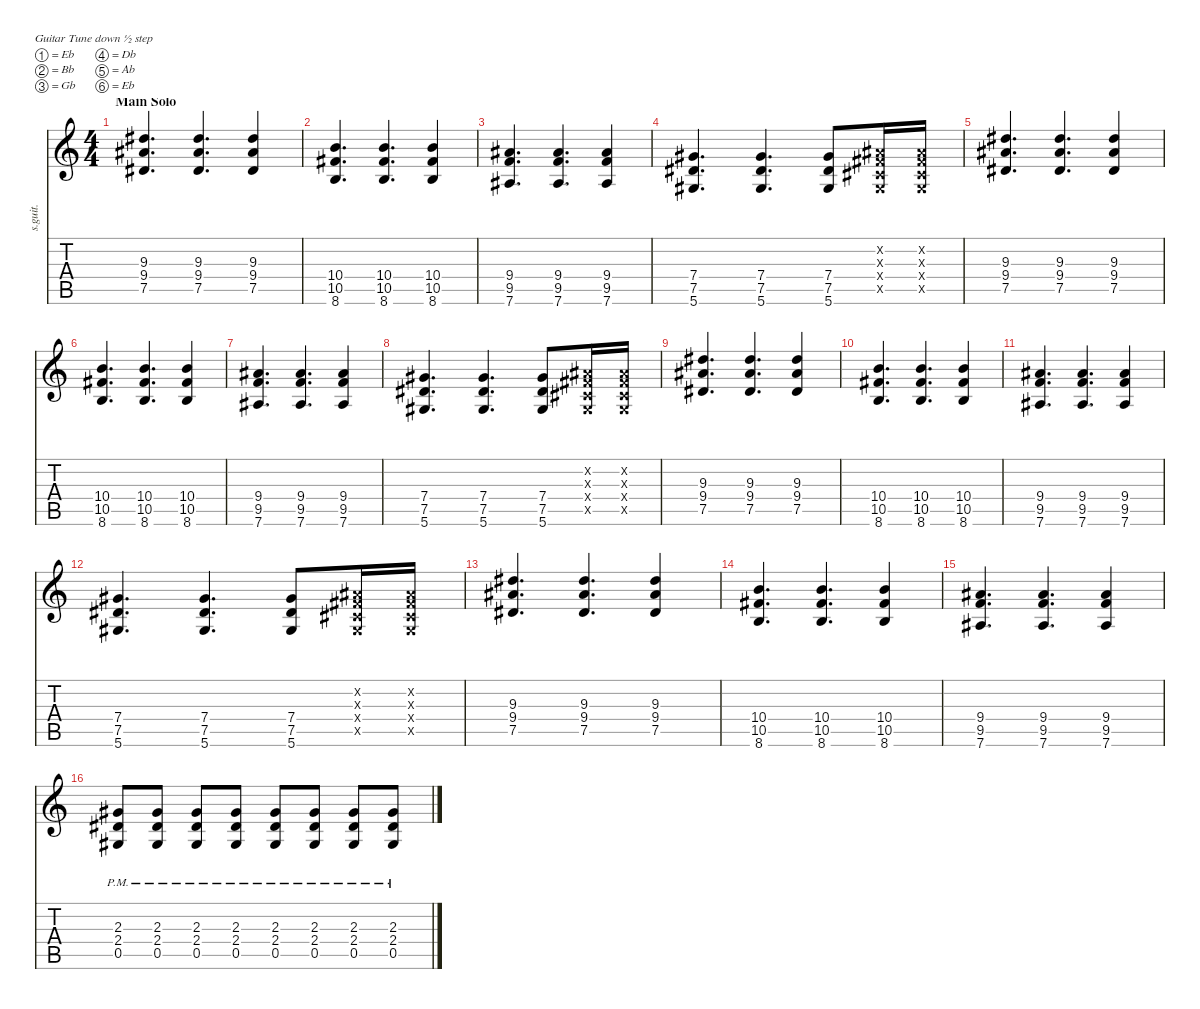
\defaultSystemsLayout 4
\hideDynamics
\bracketExtendMode nobrackets
\track ("Izzy Stradlin - Rhythm" "s.guit.") {instrument distortionguitar}
\staff {score tabs}
\tuning (Eb4 Bb3 Gb3 Db3 Ab2 Eb2)
\ts (4 4)
\section ("" "Main Solo")
\tempo (125 hide)
\clef g2
\ks c
(9.3{acc #} 9.4{acc #} 7.5{acc #}).4{d lyrics (0 "") lyrics (1 "") lyrics (2 "") lyrics (3 "") lyrics (4 "") dy f} (9.3{acc #} 9.4{acc #} 7.5{acc #}).4{d lyrics (0 "") lyrics (1 "") lyrics (2 "") lyrics (3 "") lyrics (4 "")} (9.3{acc #} 9.4{acc #} 7.5{acc #}).4{lyrics (0 "") lyrics (1 "") lyrics (2 "") lyrics (3 "") lyrics (4 "")} |
(10.4 10.5{acc #} 8.6).4{d lyrics (0 "") lyrics (1 "") lyrics (2 "") lyrics (3 "") lyrics (4 "")} (10.4 10.5{acc #} 8.6).4{d lyrics (0 "") lyrics (1 "") lyrics (2 "") lyrics (3 "") lyrics (4 "")} (10.4 10.5{acc #} 8.6).4{lyrics (0 "") lyrics (1 "") lyrics (2 "") lyrics (3 "") lyrics (4 "")} |
(9.4{acc #} 9.5 7.6{acc #}).4{d lyrics (0 "") lyrics (1 "") lyrics (2 "") lyrics (3 "") lyrics (4 "")} (9.4{acc #} 9.5 7.6{acc #}).4{d lyrics (0 "") lyrics (1 "") lyrics (2 "") lyrics (3 "") lyrics (4 "")} (9.4{acc #} 9.5 7.6{acc #}).4{lyrics (0 "") lyrics (1 "") lyrics (2 "") lyrics (3 "") lyrics (4 "")} |
(7.4{acc #} 7.5{acc #} 5.6{acc #}).4{d lyrics (0 "") lyrics (1 "") lyrics (2 "") lyrics (3 "") lyrics (4 "")} (7.4{acc #} 7.5{acc #} 5.6{acc #}).4{d lyrics (0 "") lyrics (1 "") lyrics (2 "") lyrics (3 "") lyrics (4 "")} (7.4{acc #} 7.5{acc #} 5.6{acc #}).8{lyrics (0 "") lyrics (1 "") lyrics (2 "") lyrics (3 "") lyrics (4 "")} (0.2{x acc #} 0.3{x acc #} 0.4{x acc #} 0.5{x acc #}).16{lyrics (0 "") lyrics (1 "") lyrics (2 "") lyrics (3 "") lyrics (4 "")} (0.2{x acc #} 0.3{x acc #} 0.4{x acc #} 0.5{x acc #}).16{lyrics (0 "") lyrics (1 "") lyrics (2 "") lyrics (3 "") lyrics (4 "")} |
(9.3{acc #} 9.4{acc #} 7.5{acc #}).4{d lyrics (0 "") lyrics (1 "") lyrics (2 "") lyrics (3 "") lyrics (4 "")} (9.3{acc #} 9.4{acc #} 7.5{acc #}).4{d lyrics (0 "") lyrics (1 "") lyrics (2 "") lyrics (3 "") lyrics (4 "")} (9.3{acc #} 9.4{acc #} 7.5{acc #}).4{lyrics (0 "") lyrics (1 "") lyrics (2 "") lyrics (3 "") lyrics (4 "")} |
(10.4 10.5{acc #} 8.6).4{d lyrics (0 "") lyrics (1 "") lyrics (2 "") lyrics (3 "") lyrics (4 "")} (10.4 10.5{acc #} 8.6).4{d lyrics (0 "") lyrics (1 "") lyrics (2 "") lyrics (3 "") lyrics (4 "")} (10.4 10.5{acc #} 8.6).4{lyrics (0 "") lyrics (1 "") lyrics (2 "") lyrics (3 "") lyrics (4 "")} |
(9.4{acc #} 9.5 7.6{acc #}).4{d lyrics (0 "") lyrics (1 "") lyrics (2 "") lyrics (3 "") lyrics (4 "")} (9.4{acc #} 9.5 7.6{acc #}).4{d lyrics (0 "") lyrics (1 "") lyrics (2 "") lyrics (3 "") lyrics (4 "")} (9.4{acc #} 9.5 7.6{acc #}).4{lyrics (0 "") lyrics (1 "") lyrics (2 "") lyrics (3 "") lyrics (4 "")} |
(7.4{acc #} 7.5{acc #} 5.6{acc #}).4{d lyrics (0 "") lyrics (1 "") lyrics (2 "") lyrics (3 "") lyrics (4 "")} (7.4{acc #} 7.5{acc #} 5.6{acc #}).4{d lyrics (0 "") lyrics (1 "") lyrics (2 "") lyrics (3 "") lyrics (4 "")} (7.4{acc #} 7.5{acc #} 5.6{acc #}).8{lyrics (0 "") lyrics (1 "") lyrics (2 "") lyrics (3 "") lyrics (4 "")} (0.2{x acc #} 0.3{x acc #} 0.4{x acc #} 0.5{x acc #}).16{lyrics (0 "") lyrics (1 "") lyrics (2 "") lyrics (3 "") lyrics (4 "")} (0.2{x acc #} 0.3{x acc #} 0.4{x acc #} 0.5{x acc #}).16{lyrics (0 "") lyrics (1 "") lyrics (2 "") lyrics (3 "") lyrics (4 "")} |
(9.3{acc #} 9.4{acc #} 7.5{acc #}).4{d lyrics (0 "") lyrics (1 "") lyrics (2 "") lyrics (3 "") lyrics (4 "")} (9.3{acc #} 9.4{acc #} 7.5{acc #}).4{d lyrics (0 "") lyrics (1 "") lyrics (2 "") lyrics (3 "") lyrics (4 "")} (9.3{acc #} 9.4{acc #} 7.5{acc #}).4{lyrics (0 "") lyrics (1 "") lyrics (2 "") lyrics (3 "") lyrics (4 "")} |
(10.4 10.5{acc #} 8.6).4{d lyrics (0 "") lyrics (1 "") lyrics (2 "") lyrics (3 "") lyrics (4 "")} (10.4 10.5{acc #} 8.6).4{d lyrics (0 "") lyrics (1 "") lyrics (2 "") lyrics (3 "") lyrics (4 "")} (10.4 10.5{acc #} 8.6).4{lyrics (0 "") lyrics (1 "") lyrics (2 "") lyrics (3 "") lyrics (4 "")} |
(9.4{acc #} 9.5 7.6{acc #}).4{d lyrics (0 "") lyrics (1 "") lyrics (2 "") lyrics (3 "") lyrics (4 "")} (9.4{acc #} 9.5 7.6{acc #}).4{d lyrics (0 "") lyrics (1 "") lyrics (2 "") lyrics (3 "") lyrics (4 "")} (9.4{acc #} 9.5 7.6{acc #}).4{lyrics (0 "") lyrics (1 "") lyrics (2 "") lyrics (3 "") lyrics (4 "")} |
(7.4{acc #} 7.5{acc #} 5.6{acc #}).4{d lyrics (0 "") lyrics (1 "") lyrics (2 "") lyrics (3 "") lyrics (4 "")} (7.4{acc #} 7.5{acc #} 5.6{acc #}).4{d lyrics (0 "") lyrics (1 "") lyrics (2 "") lyrics (3 "") lyrics (4 "")} (7.4{acc #} 7.5{acc #} 5.6{acc #}).8{lyrics (0 "") lyrics (1 "") lyrics (2 "") lyrics (3 "") lyrics (4 "")} (0.2{x acc #} 0.3{x acc #} 0.4{x acc #} 0.5{x acc #}).16{lyrics (0 "") lyrics (1 "") lyrics (2 "") lyrics (3 "") lyrics (4 "")} (0.2{x acc #} 0.3{x acc #} 0.4{x acc #} 0.5{x acc #}).16{lyrics (0 "") lyrics (1 "") lyrics (2 "") lyrics (3 "") lyrics (4 "")} |
(9.3{acc #} 9.4{acc #} 7.5{acc #}).4{d lyrics (0 "") lyrics (1 "") lyrics (2 "") lyrics (3 "") lyrics (4 "")} (9.3{acc #} 9.4{acc #} 7.5{acc #}).4{d lyrics (0 "") lyrics (1 "") lyrics (2 "") lyrics (3 "") lyrics (4 "")} (9.3{acc #} 9.4{acc #} 7.5{acc #}).4{lyrics (0 "") lyrics (1 "") lyrics (2 "") lyrics (3 "") lyrics (4 "")} |
(10.4 10.5{acc #} 8.6).4{d lyrics (0 "") lyrics (1 "") lyrics (2 "") lyrics (3 "") lyrics (4 "")} (10.4 10.5{acc #} 8.6).4{d lyrics (0 "") lyrics (1 "") lyrics (2 "") lyrics (3 "") lyrics (4 "")} (10.4 10.5{acc #} 8.6).4{lyrics (0 "") lyrics (1 "") lyrics (2 "") lyrics (3 "") lyrics (4 "")} |
(9.4{acc #} 9.5 7.6{acc #}).4{d lyrics (0 "") lyrics (1 "") lyrics (2 "") lyrics (3 "") lyrics (4 "")} (9.4{acc #} 9.5 7.6{acc #}).4{d lyrics (0 "") lyrics (1 "") lyrics (2 "") lyrics (3 "") lyrics (4 "")} (9.4{acc #} 9.5 7.6{acc #}).4{lyrics (0 "") lyrics (1 "") lyrics (2 "") lyrics (3 "") lyrics (4 "")} |
(2.3{pm acc #} 2.4{pm acc #} 0.5{pm acc #}).8{lyrics (0 "") lyrics (1 "") lyrics (2 "") lyrics (3 "") lyrics (4 "")} (2.3{pm acc #} 2.4{pm acc #} 0.5{pm acc #}).8{lyrics (0 "") lyrics (1 "") lyrics (2 "") lyrics (3 "") lyrics (4 "")} (2.3{pm acc #} 2.4{pm acc #} 0.5{pm acc #}).8{lyrics (0 "") lyrics (1 "") lyrics (2 "") lyrics (3 "") lyrics (4 "")} (2.3{pm acc #} 2.4{pm acc #} 0.5{pm acc #}).8{lyrics (0 "") lyrics (1 "") lyrics (2 "") lyrics (3 "") lyrics (4 "")} (2.3{pm acc #} 2.4{pm acc #} 0.5{pm acc #}).8{lyrics (0 "") lyrics (1 "") lyrics (2 "") lyrics (3 "") lyrics (4 "")} (2.3{pm acc #} 2.4{pm acc #} 0.5{pm acc #}).8{lyrics (0 "") lyrics (1 "") lyrics (2 "") lyrics (3 "") lyrics (4 "")} (2.3{pm acc #} 2.4{pm acc #} 0.5{pm acc #}).8{lyrics (0 "") lyrics (1 "") lyrics (2 "") lyrics (3 "") lyrics (4 "")} (2.3{pm acc #} 2.4{pm acc #} 0.5{pm acc #}).8{lyrics (0 "") lyrics (1 "") lyrics (2 "") lyrics (3 "") lyrics (4 "")}
